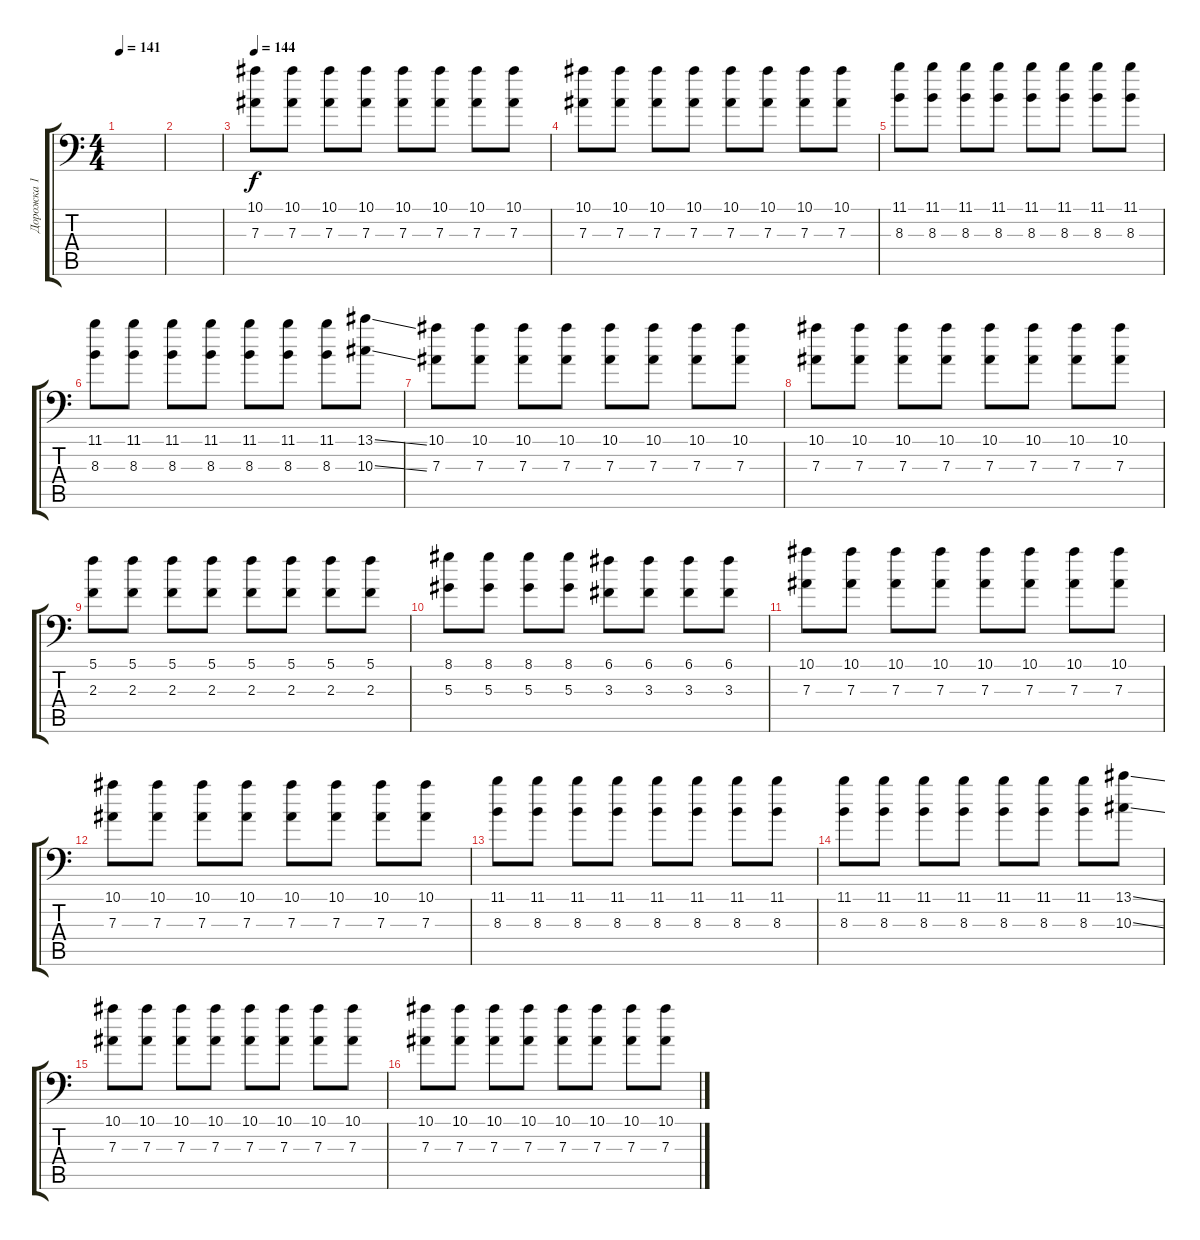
\track ("Дорожка 1" "Дорожка 1") {instrument distortionguitar}
\staff {score tabs}
\tuning (C4 G3 Eb3 Bb2 F2 Bb1) {hide}
\ts (4 4)
\tempo 141
\clef f4
\ks c
|
|
\tempo 144
(10.1 7.3).8 (10.1 7.3).8 (10.1 7.3).8 (10.1 7.3).8 (10.1 7.3).8 (10.1 7.3).8 (10.1 7.3).8 (10.1 7.3).8 |
(10.1 7.3).8 (10.1 7.3).8 (10.1 7.3).8 (10.1 7.3).8 (10.1 7.3).8 (10.1 7.3).8 (10.1 7.3).8 (10.1 7.3).8 |
(11.1 8.3).8 (11.1 8.3).8 (11.1 8.3).8 (11.1 8.3).8 (11.1 8.3).8 (11.1 8.3).8 (11.1 8.3).8 (11.1 8.3).8 |
(11.1 8.3).8 (11.1 8.3).8 (11.1 8.3).8 (11.1 8.3).8 (11.1 8.3).8 (11.1 8.3).8 (11.1 8.3).8 (13.1{ss} 10.3{ss}).8 |
(10.1 7.3).8 (10.1 7.3).8 (10.1 7.3).8 (10.1 7.3).8 (10.1 7.3).8 (10.1 7.3).8 (10.1 7.3).8 (10.1 7.3).8 |
(10.1 7.3).8 (10.1 7.3).8 (10.1 7.3).8 (10.1 7.3).8 (10.1 7.3).8 (10.1 7.3).8 (10.1 7.3).8 (10.1 7.3).8 |
(5.1 2.3).8 (5.1 2.3).8 (5.1 2.3).8 (5.1 2.3).8 (5.1 2.3).8 (5.1 2.3).8 (5.1 2.3).8 (5.1 2.3).8 |
(8.1 5.3).8 (8.1 5.3).8 (8.1 5.3).8 (8.1 5.3).8 (6.1 3.3).8 (6.1 3.3).8 (6.1 3.3).8 (6.1 3.3).8 |
(10.1 7.3).8 (10.1 7.3).8 (10.1 7.3).8 (10.1 7.3).8 (10.1 7.3).8 (10.1 7.3).8 (10.1 7.3).8 (10.1 7.3).8 |
(10.1 7.3).8 (10.1 7.3).8 (10.1 7.3).8 (10.1 7.3).8 (10.1 7.3).8 (10.1 7.3).8 (10.1 7.3).8 (10.1 7.3).8 |
(11.1 8.3).8 (11.1 8.3).8 (11.1 8.3).8 (11.1 8.3).8 (11.1 8.3).8 (11.1 8.3).8 (11.1 8.3).8 (11.1 8.3).8 |
(11.1 8.3).8 (11.1 8.3).8 (11.1 8.3).8 (11.1 8.3).8 (11.1 8.3).8 (11.1 8.3).8 (11.1 8.3).8 (13.1{ss} 10.3{ss}).8 |
(10.1 7.3).8 (10.1 7.3).8 (10.1 7.3).8 (10.1 7.3).8 (10.1 7.3).8 (10.1 7.3).8 (10.1 7.3).8 (10.1 7.3).8 |
(10.1 7.3).8 (10.1 7.3).8 (10.1 7.3).8 (10.1 7.3).8 (10.1 7.3).8 (10.1 7.3).8 (10.1 7.3).8 (10.1 7.3).8
